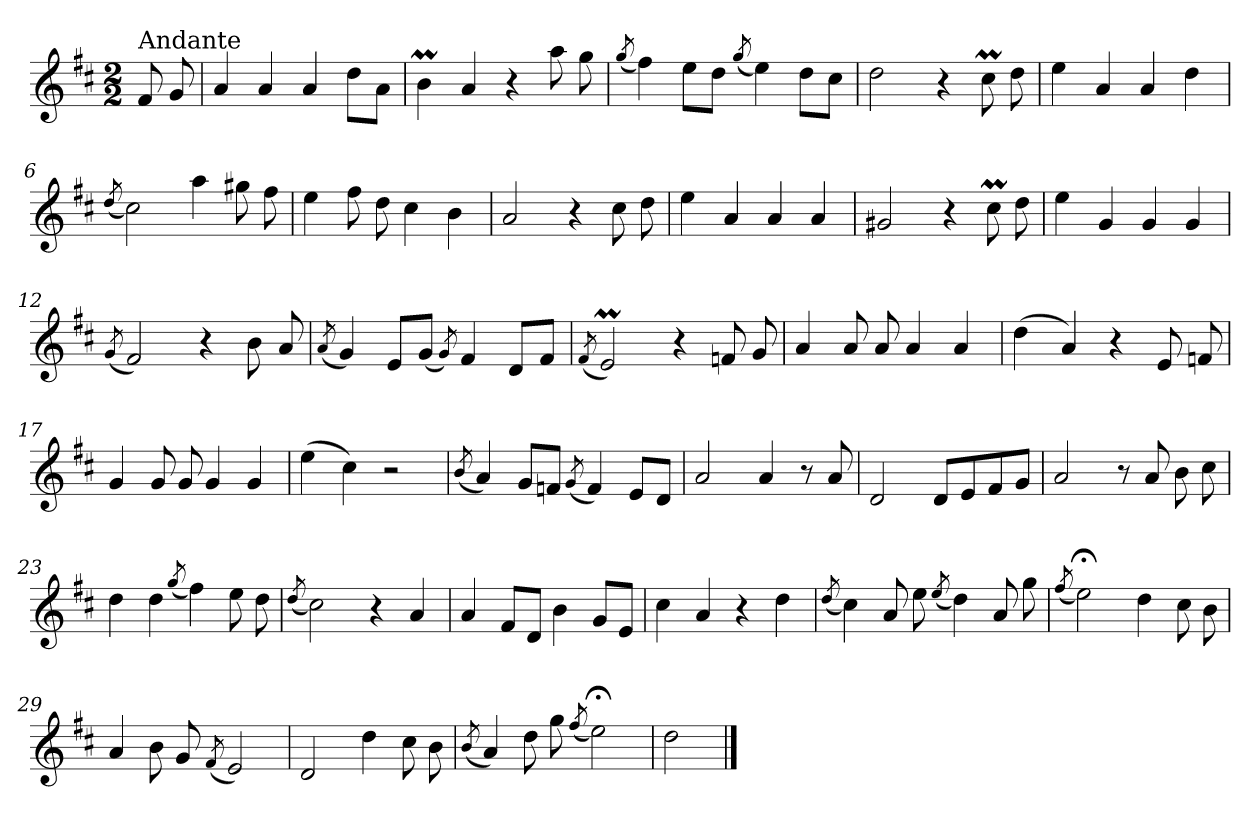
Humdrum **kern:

**kern
*part1
*staff1
*clefG2
*k[f#c#]
*b:
*M2/2
=
!LO:TX:a:t=Andante
8f#/
8g/
=1
4a/
4a/
4a/
8dd\L
8a\J
=2
4bM\
4a/
4r
8aa\
8gg\
=3
(<8qgg/
4ff#\)
8ee\L
8dd\J
(<8qgg/
4ee\)
8dd\L
8cc#\J
=4
2dd\
4r
8cc#m\
8dd\
!!LO:LB:g=z
=5
4ee\
4a/
4a/
4dd\
=6
(<8qdd/
2cc#\)
4aa\
8gg#X\
8ff#\
=7
4ee\
8ff#\
8dd\
4cc#\
4b\
=8
2a/
4r
8cc#\
8dd\
=9
4ee\
4a/
4a/
4a/
!!LO:LB:g=z
=10
2g#X/
4r
8cc#m\
8dd\
=11
4ee\
4g/
4g/
4g/
=12
(<8qg/
2f#/)
4r
8b\
8a/
=13
(<8qa/
4g/)
8e/L
(<8g/J
8qg/)
4f#/
8d/L
8f#/J
=14
(<8qf#/
2eM/)
4r
8fn/
8g/
!!LO:LB:g=z
=15
4a/
8a/
8a/
4a/
4a/
=16
(>4dd\
4a/)
4r
8e/
8fn/
=17
4g/
8g/
8g/
4g/
4g/
=18
(>4ee\
4cc#\)
2r
=19
(<8qb/
4a/)
8g/L
8fn/J
(<8qg/
4f/)
8e/L
8d/J
!!LO:LB:g=z
=20
2a/
4a/
8r
8a/
=21
2d/
8d/L
8e/
8f#/
8g/J
=22
2a/
8r
8a/
8b\
8cc#\
=23
4dd\
4dd\
(<8qgg/
4ff#\)
8ee\
8dd\
=24
(<8qdd/
2cc#\)
4r
4a/
!!LO:LB:g=z
=25
4a/
8f#/L
8d/J
4b\
8g/L
8e/J
=26
4cc#\
4a/
4r
4dd\
=27
(<8qdd/
4cc#\)
8a/
8ee\
(<8qee/
4dd\)
8a/
8gg\
=28
(<8qff#/
2ee;<\)
4dd\
8cc#\
8b\
=29
4a/
8b\
8g/
(<8qf#/
2e/)
!!LO:LB:g=z
=30
2d/
4dd\
8cc#\
8b\
=31
(<8qb/
4a/)
8dd\
8gg\
(<8qff#/
2ee;<\)
=32
2dd\
==
*-
